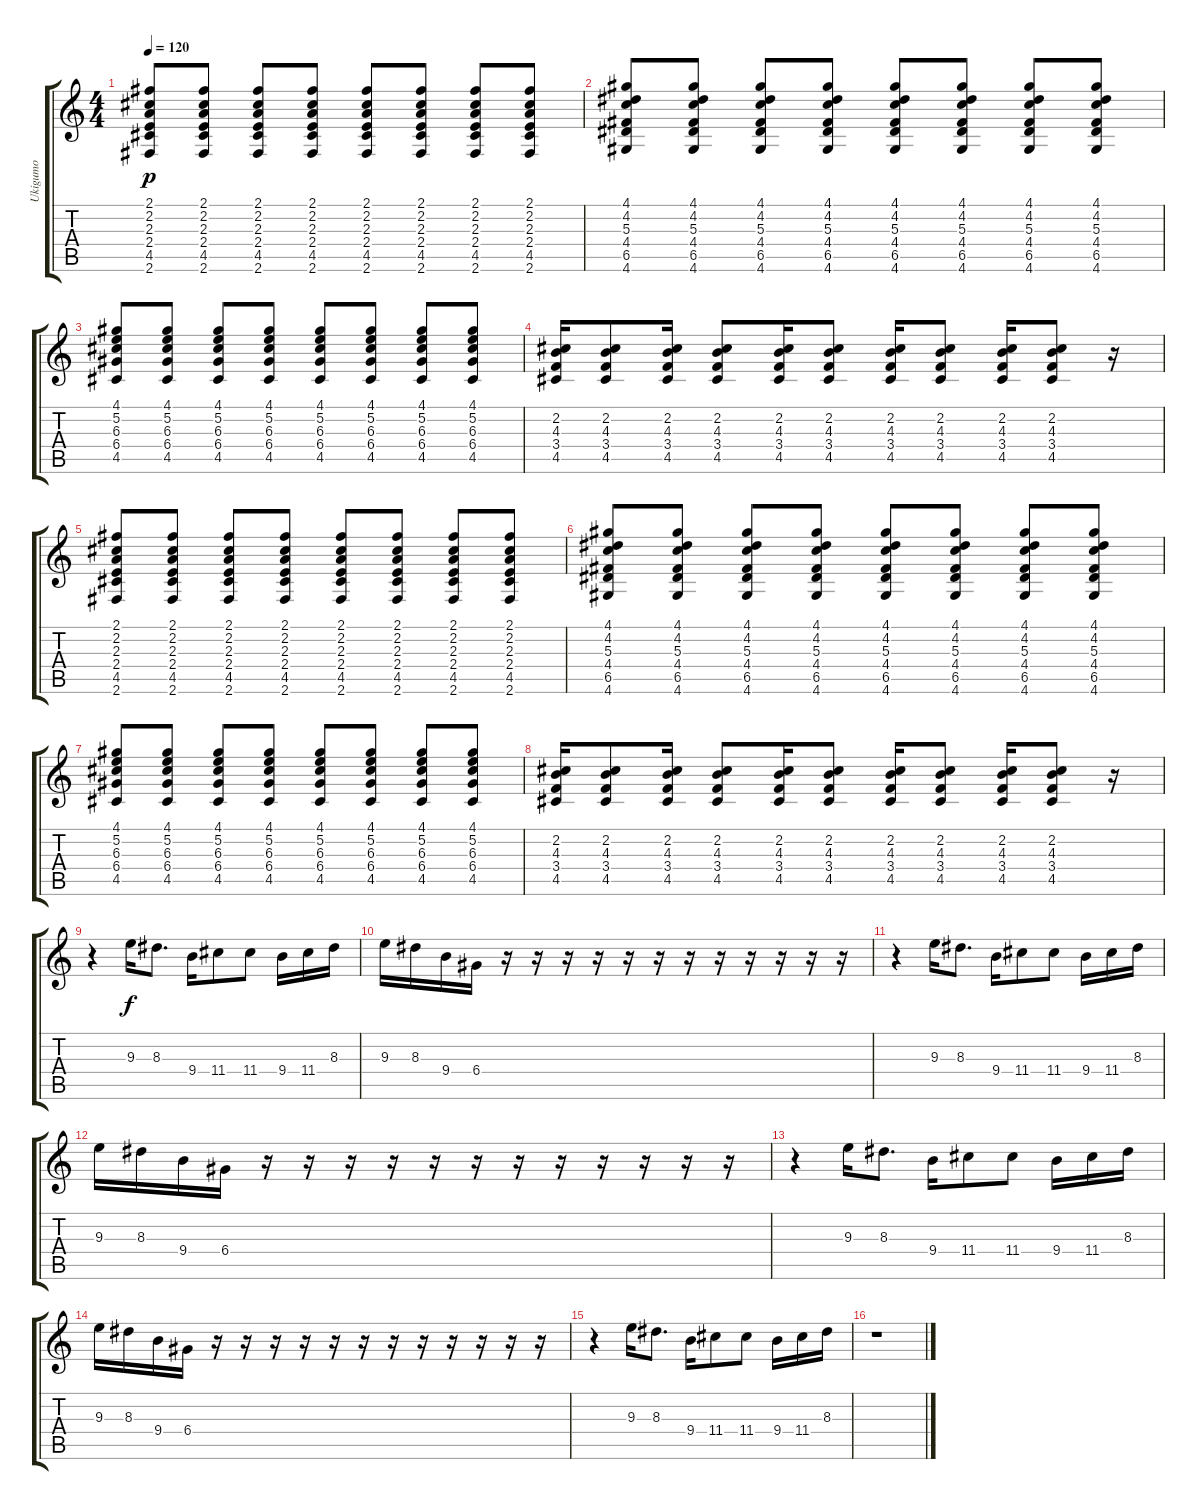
\track ("Ukigumo" "Ukigumo") {instrument electricguitarmuted}
\staff {score tabs}
\tuning (E4 B3 G3 D3 A2 E2) {hide}
\ts (4 4)
\tempo 120
\clef g2
\ks c
(2.1 2.2 2.3 2.4 4.5 2.6).8{dy p} (2.1 2.2 2.3 2.4 4.5 2.6).8 (2.1 2.2 2.3 2.4 4.5 2.6).8 (2.1 2.2 2.3 2.4 4.5 2.6).8 (2.1 2.2 2.3 2.4 4.5 2.6).8 (2.1 2.2 2.3 2.4 4.5 2.6).8 (2.1 2.2 2.3 2.4 4.5 2.6).8 (2.1 2.2 2.3 2.4 4.5 2.6).8 |
(4.1 4.2 5.3 4.4 6.5 4.6).8 (4.1 4.2 5.3 4.4 6.5 4.6).8 (4.1 4.2 5.3 4.4 6.5 4.6).8 (4.1 4.2 5.3 4.4 6.5 4.6).8 (4.1 4.2 5.3 4.4 6.5 4.6).8 (4.1 4.2 5.3 4.4 6.5 4.6).8 (4.1 4.2 5.3 4.4 6.5 4.6).8 (4.1 4.2 5.3 4.4 6.5 4.6).8 |
(4.1 5.2 6.3 6.4 4.5).8 (4.1 5.2 6.3 6.4 4.5).8 (4.1 5.2 6.3 6.4 4.5).8 (4.1 5.2 6.3 6.4 4.5).8 (4.1 5.2 6.3 6.4 4.5).8 (4.1 5.2 6.3 6.4 4.5).8 (4.1 5.2 6.3 6.4 4.5).8 (4.1 5.2 6.3 6.4 4.5).8 |
(2.2 4.3 3.4 4.5).16 (2.2 4.3 3.4 4.5).8 (2.2 4.3 3.4 4.5).16 (2.2 4.3 3.4 4.5).8 (2.2 4.3 3.4 4.5).16 (2.2 4.3 3.4 4.5).8 (2.2 4.3 3.4 4.5).16 (2.2 4.3 3.4 4.5).8 (2.2 4.3 3.4 4.5).16 (2.2 4.3 3.4 4.5).8 r.16 |
(2.1 2.2 2.3 2.4 4.5 2.6).8 (2.1 2.2 2.3 2.4 4.5 2.6).8 (2.1 2.2 2.3 2.4 4.5 2.6).8 (2.1 2.2 2.3 2.4 4.5 2.6).8 (2.1 2.2 2.3 2.4 4.5 2.6).8 (2.1 2.2 2.3 2.4 4.5 2.6).8 (2.1 2.2 2.3 2.4 4.5 2.6).8 (2.1 2.2 2.3 2.4 4.5 2.6).8 |
(4.1 4.2 5.3 4.4 6.5 4.6).8 (4.1 4.2 5.3 4.4 6.5 4.6).8 (4.1 4.2 5.3 4.4 6.5 4.6).8 (4.1 4.2 5.3 4.4 6.5 4.6).8 (4.1 4.2 5.3 4.4 6.5 4.6).8 (4.1 4.2 5.3 4.4 6.5 4.6).8 (4.1 4.2 5.3 4.4 6.5 4.6).8 (4.1 4.2 5.3 4.4 6.5 4.6).8 |
(4.1 5.2 6.3 6.4 4.5).8 (4.1 5.2 6.3 6.4 4.5).8 (4.1 5.2 6.3 6.4 4.5).8 (4.1 5.2 6.3 6.4 4.5).8 (4.1 5.2 6.3 6.4 4.5).8 (4.1 5.2 6.3 6.4 4.5).8 (4.1 5.2 6.3 6.4 4.5).8 (4.1 5.2 6.3 6.4 4.5).8 |
(2.2 4.3 3.4 4.5).16 (2.2 4.3 3.4 4.5).8 (2.2 4.3 3.4 4.5).16 (2.2 4.3 3.4 4.5).8 (2.2 4.3 3.4 4.5).16 (2.2 4.3 3.4 4.5).8 (2.2 4.3 3.4 4.5).16 (2.2 4.3 3.4 4.5).8 (2.2 4.3 3.4 4.5).16 (2.2 4.3 3.4 4.5).8 r.16 |
r.4 9.3.16{dy f} 8.3.8{d} 9.4.16 11.4.8 11.4.8 9.4.16 11.4.16 8.3.16 |
9.3.16 8.3.16 9.4.16 6.4.16 r.16 r.16 r.16 r.16 r.16 r.16 r.16 r.16 r.16 r.16 r.16 r.16 |
r.4 9.3.16 8.3.8{d} 9.4.16 11.4.8 11.4.8 9.4.16 11.4.16 8.3.16 |
9.3.16 8.3.16 9.4.16 6.4.16 r.16 r.16 r.16 r.16 r.16 r.16 r.16 r.16 r.16 r.16 r.16 r.16 |
r.4 9.3.16 8.3.8{d} 9.4.16 11.4.8 11.4.8 9.4.16 11.4.16 8.3.16 |
9.3.16 8.3.16 9.4.16 6.4.16 r.16 r.16 r.16 r.16 r.16 r.16 r.16 r.16 r.16 r.16 r.16 r.16 |
r.4 9.3.16 8.3.8{d} 9.4.16 11.4.8 11.4.8 9.4.16 11.4.16 8.3.16 |
r.1
